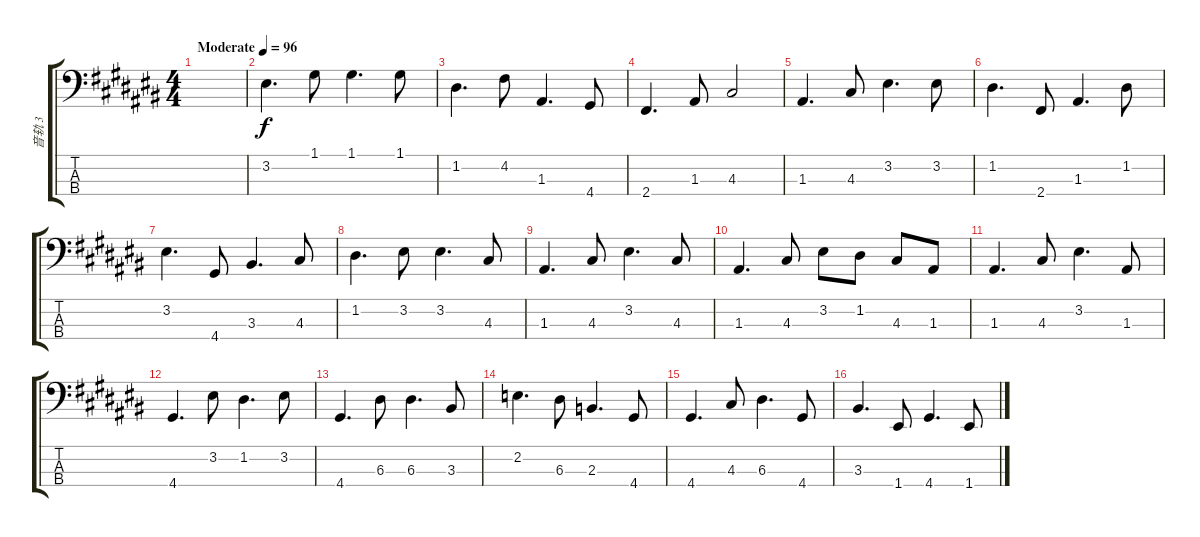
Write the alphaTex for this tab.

\track ("音轨 3" "音轨 3") {instrument electricbassfinger}
\staff {score tabs}
\tuning (G2 D2 A1 E1) {hide}
\ts (4 4)
\tempo (96 "Moderate")
\clef f4
\ks c#
|
3.2.4{d} 1.1.8 1.1.4{d} 1.1.8 |
1.2.4{d} 4.2.8 1.3.4{d} 4.4.8 |
2.4.4{d} 1.3.8 4.3.2 |
1.3.4{d} 4.3.8 3.2.4{d} 3.2.8 |
1.2.4{d} 2.4.8 1.3.4{d} 1.2.8 |
3.2.4{d} 4.4.8 3.3.4{d} 4.3.8 |
1.2.4{d} 3.2.8 3.2.4{d} 4.3.8 |
1.3.4{d} 4.3.8 3.2.4{d} 4.3.8 |
1.3.4{d} 4.3.8 3.2.8 1.2.8 4.3.8 1.3.8 |
1.3.4{d} 4.3.8 3.2.4{d} 1.3.8 |
4.4.4{d} 3.2.8 1.2.4{d} 3.2.8 |
4.4.4{d} 6.3.8 6.3.4{d} 3.3.8 |
2.2.4{d} 6.3.8 2.3.4{d} 4.4.8 |
4.4.4{d} 4.3.8 6.3.4{d} 4.4.8 |
3.3.4{d} 1.4.8 4.4.4{d} 1.4.8
